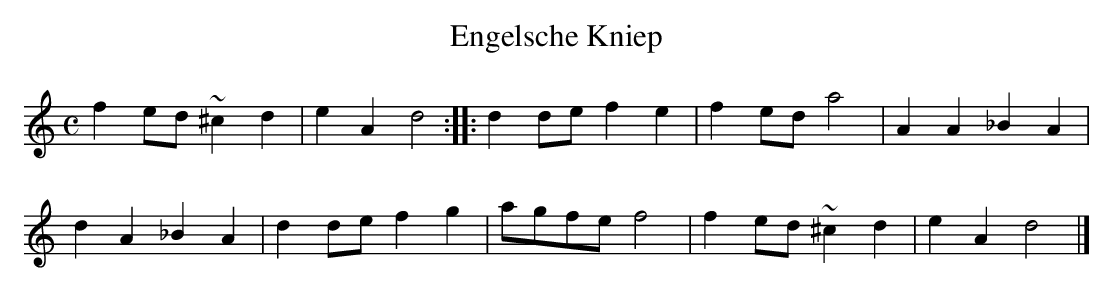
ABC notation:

X:1
T:Engelsche Kniep
M:C
K:Ddor
f2ed~^c2d2|e2A2d4:||:d2def2e2|f2eda4|A2A2_B2A2|
d2A2_B2A2|d2def2g2|agfef4|f2ed~^c2d2|e2A2d4|]
